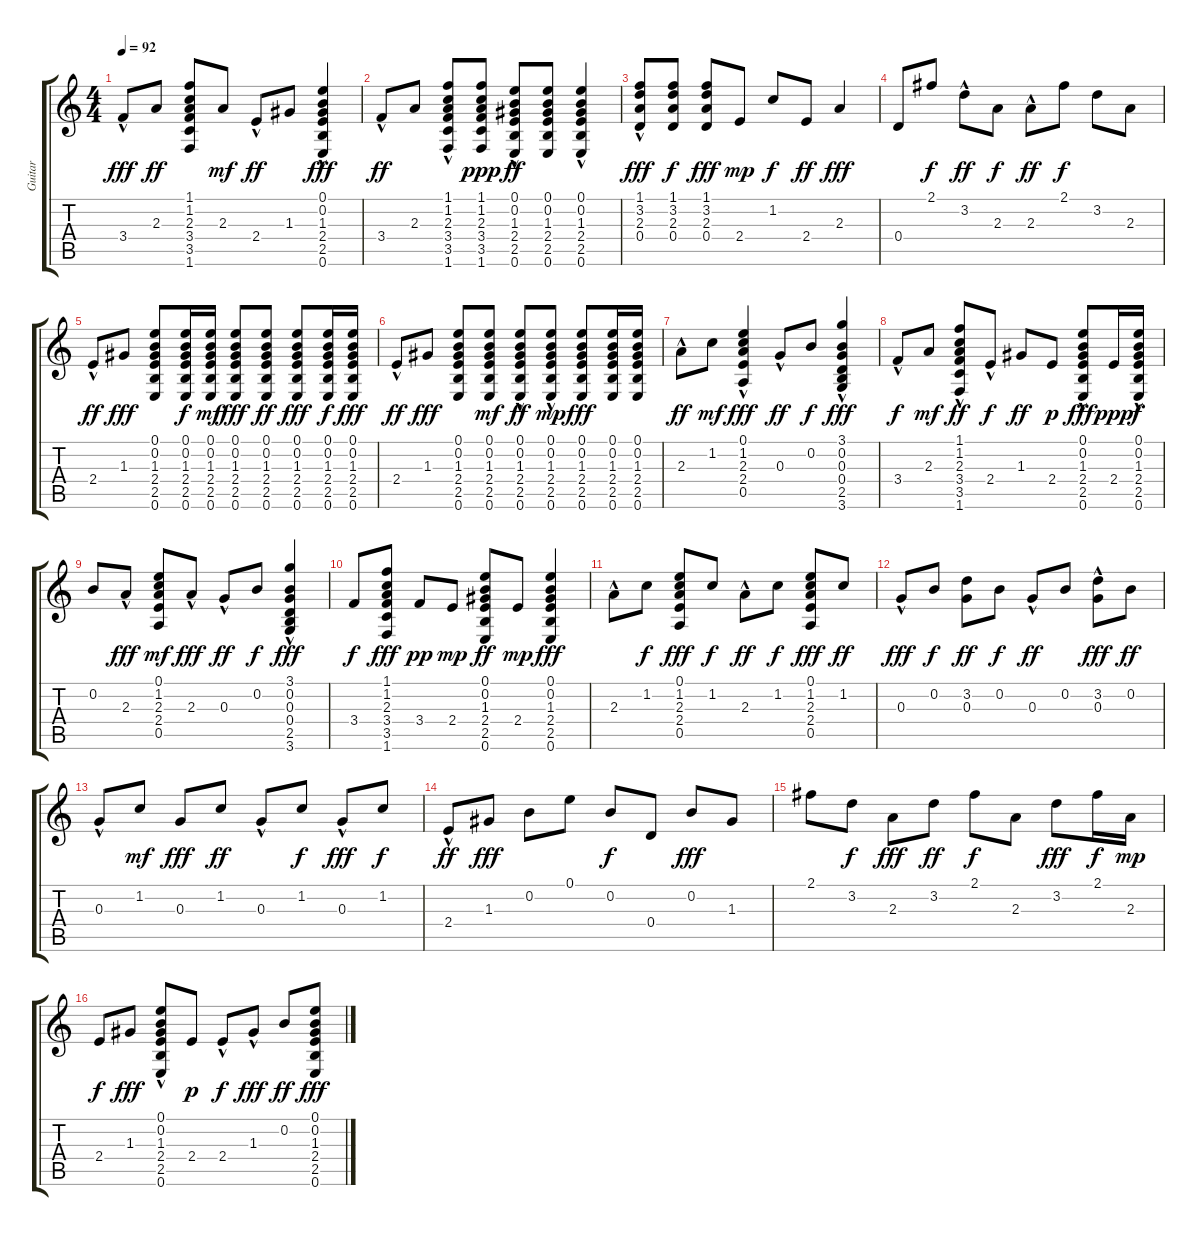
\track ("Guitar" "Guitar") {instrument overdrivenguitar}
\staff {score tabs}
\tuning (E4 B3 G3 D3 A2 E2) {hide}
\ts (4 4)
\tempo 92
\clef g2
\ks c
3.4{hac}.8{dy fff} 2.3.8{dy ff} (1.1 1.2 2.3 3.4 3.5 1.6).8 2.3.8{dy mf} 2.4{hac}.8{dy ff} 1.3.8 (0.1 0.2{hac} 1.3 2.4 2.5 0.6).4{dy fff} |
3.4{hac}.8{dy ff} 2.3.8 (1.1 1.2 2.3 3.4{hac} 3.5 1.6).8 (1.1 1.2 2.3 3.4 3.5 1.6).8{dy ppp} (0.1 0.2 1.3 2.4{hac} 2.5 0.6).8{dy ff} (0.1 0.2 1.3 2.4 2.5 0.6).8 (0.1{hac} 0.2{hac} 1.3 2.4 2.5 0.6).4 |
(1.1 3.2 2.3 0.4{hac}).8{dy fff} (1.1 3.2 2.3 0.4).8{dy f} (1.1 3.2 2.3 0.4).8{dy fff} 2.4.8{dy mp} 1.2.8{dy f} 2.4.8{dy ff} 2.3.4{dy fff} |
0.4.8 2.1.8{dy f} 3.2{hac}.8{dy ff} 2.3.8{dy f} 2.3{hac}.8{dy ff} 2.1.8{dy f} 3.2.8 2.3.8 |
2.4{hac}.8{dy ff} 1.3.8{dy fff} (0.1 0.2 1.3 2.4 2.5 0.6).8 (0.1 0.2 1.3 2.4 2.5 0.6).16{dy f} (0.1 0.2 1.3 2.4 2.5 0.6).16{dy mf} (0.1 0.2 1.3 2.4 2.5 0.6).8{dy fff} (0.1 0.2 1.3 2.4 2.5 0.6).8{dy ff} (0.1 0.2 1.3 2.4 2.5 0.6).8{dy fff} (0.1 0.2 1.3 2.4 2.5 0.6).16{dy f} (0.1 0.2 1.3 2.4 2.5 0.6).16{dy fff} |
2.4{hac}.8{dy ff} 1.3.8{dy fff} (0.1 0.2 1.3 2.4 2.5 0.6).8 (0.1 0.2 1.3 2.4 2.5 0.6).8{dy mf} (0.1{hac} 0.2 1.3 2.4 2.5 0.6).8{dy ff} (0.1 0.2 1.3 2.4{hac} 2.5 0.6).8{dy mp} (0.1 0.2 1.3 2.4 2.5 0.6).8{dy fff} (0.1 0.2 1.3 2.4 2.5 0.6).16 (0.1 0.2 1.3 2.4 2.5 0.6).16 |
2.3{hac}.8{dy ff} 1.2.8{dy mf} (0.1 1.2 2.3 2.4{hac} 0.5).4{dy fff} 0.3{hac}.8{dy ff} 0.2.8{dy f} (3.1 0.2 0.3 0.4{hac} 2.5 3.6).4{dy fff} |
3.4{hac}.8{dy f} 2.3.8{dy mf} (1.1 1.2 2.3 3.4{hac} 3.5 1.6).8{dy ff} 2.4{hac}.8{dy f} 1.3.8{dy ff} 2.4.8{dy p} (0.1{hac} 0.2{hac} 1.3{hac} 2.4 2.5 0.6).8{dy fff} 2.4.16{dy ppp} (0.1 0.2 1.3{hac} 2.4 2.5 0.6).16{dy f} |
0.2.8 2.3{hac}.8{dy fff} (0.1 1.2 2.3 2.4 0.5).8{dy mf} 2.3{hac}.8{dy fff} 0.3{hac}.8{dy ff} 0.2.8{dy f} (3.1 0.2 0.3{hac} 0.4{hac} 2.5 3.6).4{dy fff} |
3.4.8{dy f} (1.1 1.2 2.3 3.4 3.5 1.6).8{dy fff} 3.4.8{dy pp} 2.4.8{dy mp} (0.1 0.2 1.3 2.4 2.5 0.6).8{dy ff} 2.4.8{dy mp} (0.1 0.2 1.3 2.4 2.5 0.6).4{dy fff} |
2.3{hac}.8 1.2.8{dy f} (0.1 1.2 2.3 2.4 0.5).8{dy fff} 1.2.8{dy f} 2.3{hac}.8{dy ff} 1.2.8{dy f} (0.1 1.2 2.3 2.4 0.5).8{dy fff} 1.2.8{dy ff} |
0.3{hac}.8{dy fff} 0.2.8{dy f} (3.2 0.3).8{dy ff} 0.2.8{dy f} 0.3{hac}.8{dy ff} 0.2.8 (3.2{hac} 0.3).8{dy fff} 0.2.8{dy ff} |
0.3{hac}.8 1.2.8{dy mf} 0.3.8{dy fff} 1.2.8{dy ff} 0.3{hac}.8 1.2.8{dy f} 0.3{hac}.8{dy fff} 1.2.8{dy f} |
2.4{hac}.8{dy ff} 1.3.8{dy fff} 0.2.8 0.1.8 0.2.8{dy f} 0.4.8 0.2.8{dy fff} 1.3.8 |
2.1.8 3.2.8{dy f} 2.3.8{dy fff} 3.2.8{dy ff} 2.1.8{dy f} 2.3.8 3.2.8{dy fff} 2.1.16{dy f} 2.3.16{dy mp} |
2.4.8{dy f} 1.3.8{dy fff} (0.1 0.2 1.3{hac} 2.4 2.5 0.6).8 2.4.8{dy p} 2.4{hac}.8{dy f} 1.3{hac}.8{dy fff} 0.2.8{dy ff} (0.1 0.2 1.3 2.4 2.5 0.6).8{dy fff}
